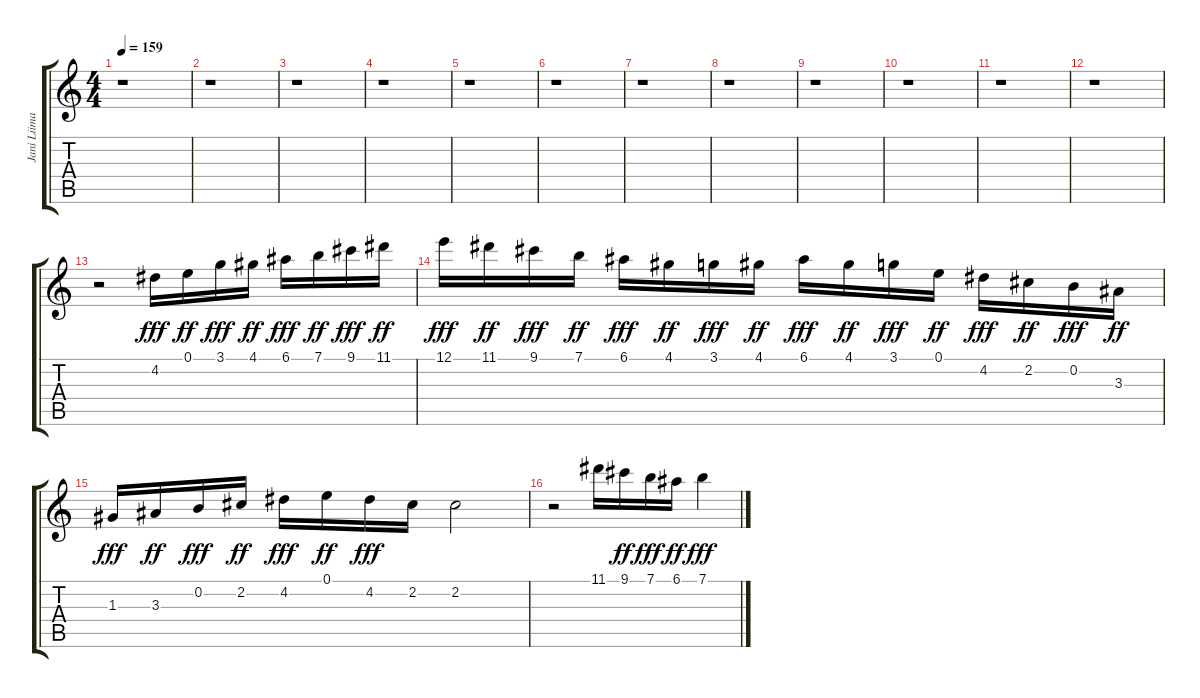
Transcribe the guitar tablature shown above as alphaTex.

\track ("Jani Liimatainen" "Jani Liima") {instrument overdrivenguitar}
\staff {score tabs}
\tuning (E4 B3 G3 D3 A2 E2) {hide}
\ts (4 4)
\tempo 159
\clef g2
\ks c
r.1{dy fff} |
r.1 |
r.1 |
r.1 |
r.1 |
r.1 |
r.1 |
r.1 |
r.1 |
r.1 |
r.1 |
r.1 |
r.2 4.2.16 0.1.16{dy ff} 3.1.16{dy fff} 4.1.16{dy ff} 6.1.16{dy fff} 7.1.16{dy ff} 9.1.16{dy fff} 11.1.16{dy ff} |
12.1.16{dy fff} 11.1.16{dy ff} 9.1.16{dy fff} 7.1.16{dy ff} 6.1.16{dy fff} 4.1.16{dy ff} 3.1.16{dy fff} 4.1.16{dy ff} 6.1.16{dy fff} 4.1.16{dy ff} 3.1.16{dy fff} 0.1.16{dy ff} 4.2.16{dy fff} 2.2.16{dy ff} 0.2.16{dy fff} 3.3.16{dy ff} |
1.3.16{dy fff} 3.3.16{dy ff} 0.2.16{dy fff} 2.2.16{dy ff} 4.2.16{dy fff} 0.1.16{dy ff} 4.2.16{dy fff} 2.2.16 2.2.2 |
r.2 11.1.16 9.1.16{dy ff} 7.1.16{dy fff} 6.1.16{dy ff} 7.1.4{dy fff}
